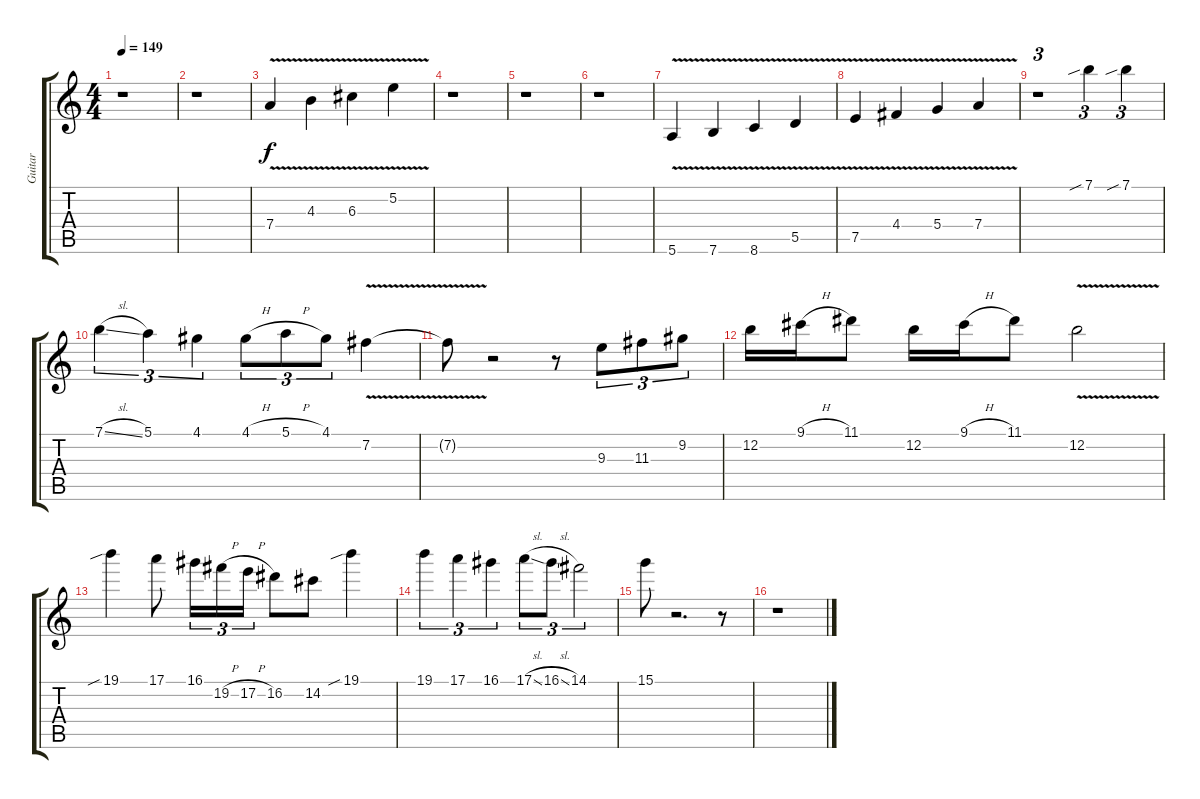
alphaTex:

\track ("Guitar" "Guitar") {instrument distortionguitar}
\staff {score tabs}
\tuning (E4 B3 G3 D3 A2 E2) {hide}
\ts (4 4)
\tempo 149
\clef g2
\ks c
r.1{dy f} |
r.1 |
7.4{v}.4 4.3{v}.4 6.3{v}.4 5.2{v}.4 |
r.1 |
r.1 |
r.1 |
5.6{v}.4 7.6{v}.4 8.6{v}.4 5.5{v}.4 |
7.5{v}.4 4.4{v}.4 5.4{v}.4 7.4{v}.4 |
r.1{tu (3 2)} 7.1{sib}.4{tu (3 2)} 7.1{sib}.4{tu (3 2)} |
7.1{sl}.4{tu (3 2)} 5.1.4{tu (3 2)} 4.1.4{tu (3 2)} 4.1{h}.8{tu (3 2)} 5.1{h}.8{tu (3 2)} 4.1.8{tu (3 2)} 7.2{v}.4 |
7.2{t}.8 r.2 r.8 9.3.8{tu (3 2)} 11.3.8{tu (3 2)} 9.2.8{tu (3 2)} |
12.2.16 9.1{h}.16 11.1.8 12.2.16 9.1{h}.16 11.1.8 12.2{v}.2 |
19.1{sib}.4 17.1.8 16.1.16{tu (3 2)} 19.2{h}.16{tu (3 2)} 17.2{h}.16{tu (3 2)} 16.2.8 14.2.8 19.1{sib}.4 |
19.1.4{tu (3 2)} 17.1.4{tu (3 2)} 16.1.4{tu (3 2)} 17.1{sl}.8{tu (3 2)} 16.1{sl}.8{tu (3 2)} 14.1.2{tu (3 2)} |
15.1.8 r.2{d} r.8 |
r.1
